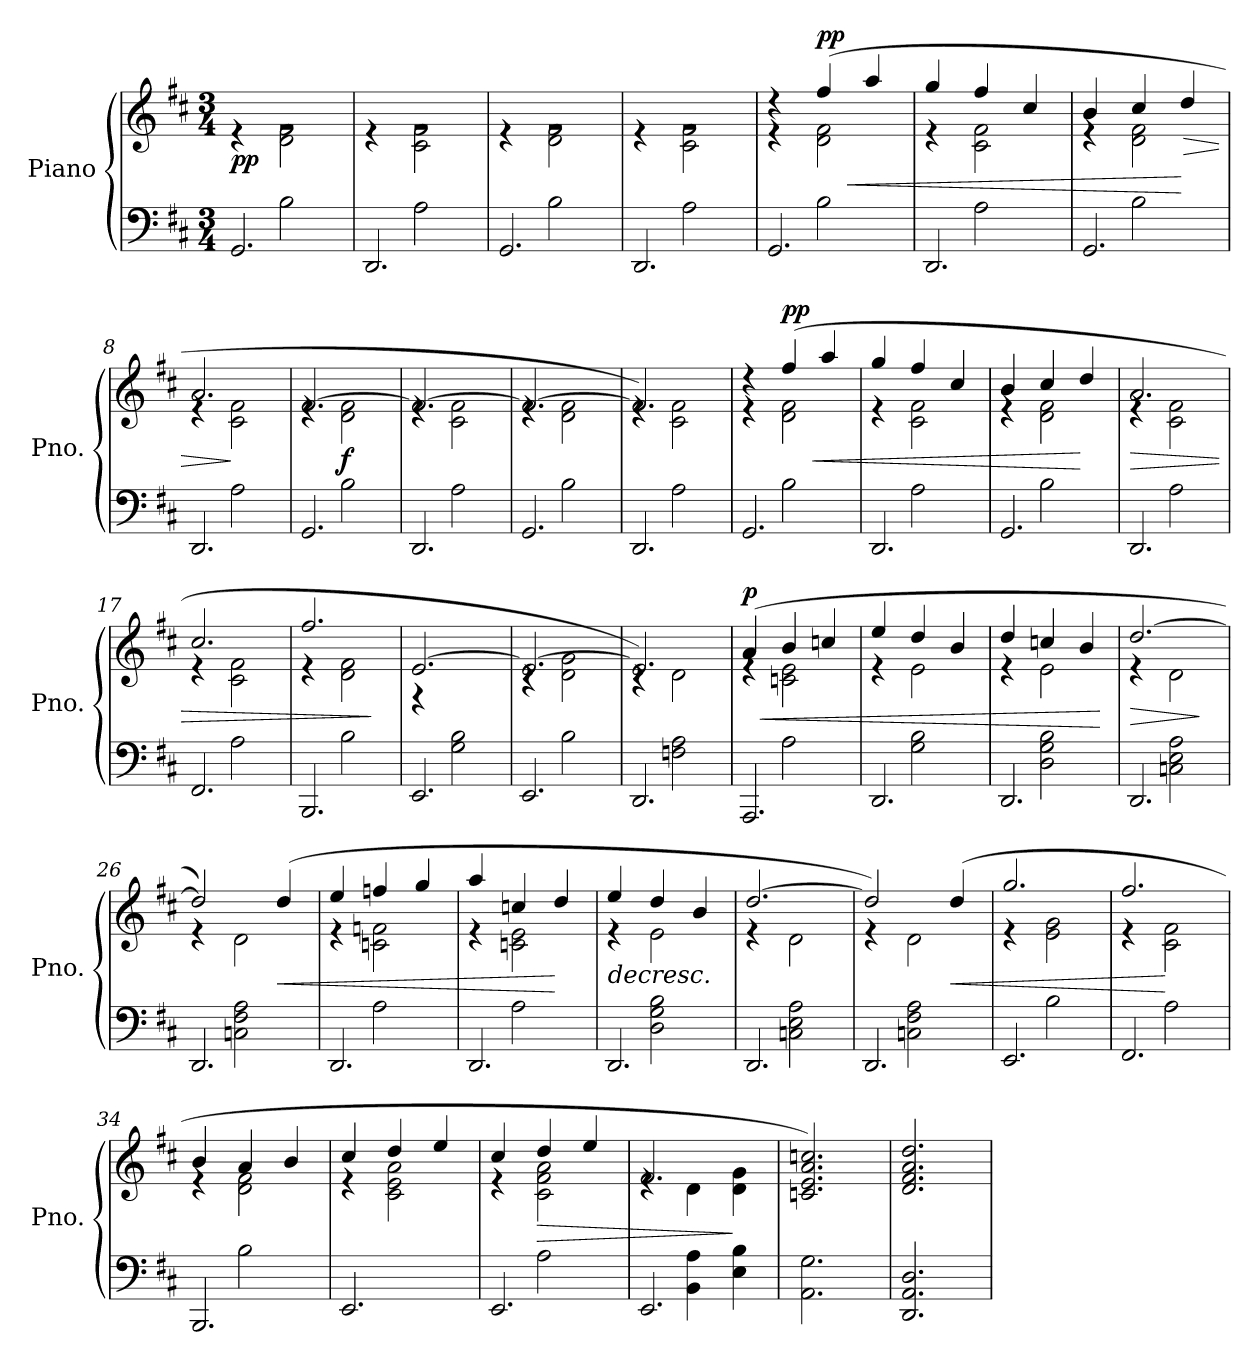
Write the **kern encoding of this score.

**kern	**kern	**dynam
*part1	*part1	*part1
*staff2	*staff1	*staff1/2
*I"Piano	*	*
*I'Pno.	*	*
*clefF4	*clefG2	*
*k[f#c#]	*k[f#c#]	*
*M3/4	*M3/4	*
=1	=1	=1
*^	*^	*
!	!	!	!	!LO:DY:b
2.GG/	4ryy	2.rg	4re	pp
.	2B\	.	2d\ 2f#\	.
=2	=2	=2	=2	=2
2.DD/	4ryy	2.rg	4re	.
.	2A\	.	2c#\ 2f#\	.
=3	=3	=3	=3	=3
2.GG/	4ryy	2.rg	4re	.
.	2B\	.	2d\ 2f#\	.
=4	=4	=4	=4	=4
2.DD/	4ryy	2.rg	4re	.
.	2A\	.	2c#\ 2f#\	.
=5	=5	=5	=5	=5
2.GG/	4ryy	4rdd	4re	.
!	!	!	!	!LO:HP:b
!	!	!	!	!LO:DY:n=1:a
.	2B\	(4ff#/	2d\ 2f#\	< pp
.	.	4aa/	.	.
=6	=6	=6	=6	=6
2.DD/	4ryy	4gg/	4re	.
.	2A\	4ff#/	2c#\ 2f#\	.
.	.	4cc#/	.	.
=7	=7	=7	=7	=7
2.GG/	4ryy	4b/	4re	.
.	2B\	4cc#/	2d\ 2f#\	.
!	!	!	!	!LO:HP:n=1:b
.	.	4dd/	.	[ >
=8	=8	=8	=8	=8
2.DD/	4ryy	2.a/	4re	.
.	2A\	.	2c#\ 2f#\	]
=9	=9	=9	=9	=9
2.GG/	4ryy	[2.f#/	4re	.
!	!	!	!	!LO:DY:b
.	2B\	.	2d\ 2f#\	f
=10	=10	=10	=10	=10
2.DD/	4ryy	2.f#/_	4re	.
.	2A\	.	2c#\ 2f#\	.
=11	=11	=11	=11	=11
2.GG/	4ryy	2.f#/_	4re	.
.	2B\	.	2d\ 2f#\	.
!!LO:LB:g=z	!!
=12	=12	=12	=12	=12
2.DD/	4ryy	2.f#/])	4re	.
.	2A\	.	2c#\ 2f#\	.
=13	=13	=13	=13	=13
2.GG/	4ryy	4rdd	4re	.
!	!	!	!	!LO:HP:b
!	!	!	!	!LO:DY:n=1:a
.	2B\	(4ff#/	2d\ 2f#\	< pp
.	.	4aa/	.	.
=14	=14	=14	=14	=14
2.DD/	4ryy	4gg/	4re	.
.	2A\	4ff#/	2c#\ 2f#\	.
.	.	4cc#/	.	.
=15	=15	=15	=15	=15
2.GG/	4ryy	4b/	4re	.
.	2B\	4cc#/	2d\ 2f#\	.
.	.	4dd/	.	[
=16	=16	=16	=16	=16
!	!	!	!	!LO:HP:b
2.DD/	4ryy	2.a/	4re	>
.	2A\	.	2c#\ 2f#\	.
=17	=17	=17	=17	=17
2.FF#/	4ryy	2.cc#/	4re	.
.	2A\	.	2c#\ 2f#\	.
=18	=18	=18	=18	=18
2.BBB/	4ryy	2.ff#/	4re	.
.	2B\	.	2d\ 2f#\	.
*v	*v	*	*	*
*	*v	*v	*
.	.	]
=19	=19	=19
*^	*^	*
2.EE/	4rb	[2.e/	2.ryy	.
.	2G\ 2B\	.	.	.
=20	=20	=20	=20	=20
2.EE/	4ryy	2.e/_	4rc	.
.	2B\	.	2d\ 2g\	.
=21	=21	=21	=21	=21
2.DD/	4ryy	2.e/])	4rc	.
.	2Fn\ 2A\	.	2d\	.
!!LO:LB:g=z	!!
=22	=22	=22	=22	=22
!	!	!	!	!LO:HP:b
!	!	!	!	!LO:DY:n=1:a
2.AAA/	4ryy	(4a/	4re	< p
.	2A\	4b/	2cn\ 2e\	.
.	.	4ccn/	.	.
=23	=23	=23	=23	=23
2.DD/	4ryy	4ee/	4re	.
.	2G\ 2B\	4dd/	2e\	.
.	.	4b/	.	.
=24	=24	=24	=24	=24
2.DD/	4ryy	4dd/	4re	.
.	2D\ 2G\ 2B\	4ccn/	2e\	.
.	.	4b/	.	.
*v	*v	*	*	*
*	*v	*v	*
.	.	[
=25	=25	=25
*^	*	*
!	!	!	!LO:HP:b
*	*	*^	*
2.DD/	4ryy	[2.dd/	4re	>
.	2Cn\ 2E\ 2A\	.	2d\	.
*v	*v	*	*	*
*	*v	*v	*
.	.	]
=26	=26	=26
*^	*^	*
2.DD/	4ryy	2dd/])	4re	.
.	2Cn\ 2F#\ 2A\	.	2d\	.
!	!	!	!	!LO:HP:b
.	.	(4dd/	.	<
=27	=27	=27	=27	=27
2.DD/	4ryy	4ee/	4re	.
.	2A\	4ffn/	2cn\ 2fn\	.
.	.	4gg/	.	.
=28	=28	=28	=28	=28
2.DD/	4ryy	4aa/	4re	.
.	2A\	4ccn/	2cn\ 2e\	.
.	.	4dd/	.	[
=29	=29	=29	=29	=29
!	!	!	!	!LO:HP:b
2.DD/	4ryy	4ee/	4re	>
.	2D\ 2G\ 2B\	4dd/	2e\	.
.	.	4b/	.	.
=30	=30	=30	=30	=30
2.DD/	4ryy	[2.dd/	4re	.
.	2Cn\ 2E\ 2A\	.	2d\	.
!!LO:LB:g=z	!!
=31	=31	=31	=31	=31
2.DD/	4ryy	2dd/])	4re	.
.	2Cn\ 2F#\ 2A\	.	2d\	.
!	!	!	!	!LO:HP:b
.	.	(4dd/	.	<
*v	*v	*	*	*
*	*v	*v	*
.	.	]
=32	=32	=32
*^	*^	*
2.EE/	4ryy	2.gg/	4re	.
.	2B\	.	2e\ 2g\	.
=33	=33	=33	=33	=33
2.FF#/	4ryy	2.ff#/	4re	.
.	2A\	.	2c#\ 2f#\	[
=34	=34	=34	=34	=34
2.BBB/	4ryy	4b/	4re	.
.	2B\	4a/	2d\ 2f#\	.
.	.	4b/	.	.
*v	*v	*	*	*
=35	=35	=35	=35
2.EE/	4cc#/	4re	.
.	4dd/	2c#\ 2e\ 2a\	.
.	4ee/	.	.
=36	=36	=36	=36
*^	*	*	*
2.EE/	4ryy	4cc#/	4re	.
!	!	!	!	!LO:HP:b
.	2A\	4dd/	2c#\ 2f#\ 2a\	>
.	.	4ee/	.	.
=37	=37	=37	=37	=37
2.EE/	4ryy	2.f#/	4re	.
.	4BB\ 4A\	.	4d\	.
.	4E\ 4B\	.	4d\ 4g\	]
*v	*v	*	*	*
*	*v	*v	*
=38	=38	=38
2.AA\ 2.G\	2.cn/ 2.e/ 2.a/ 2.ccn/)	.
=39	=39	=39
2.DD/ 2.AA/ 2.D/	2.d/ 2.f#/ 2.a/ 2.dd/	.
=	=	=
*-	*-	*-
